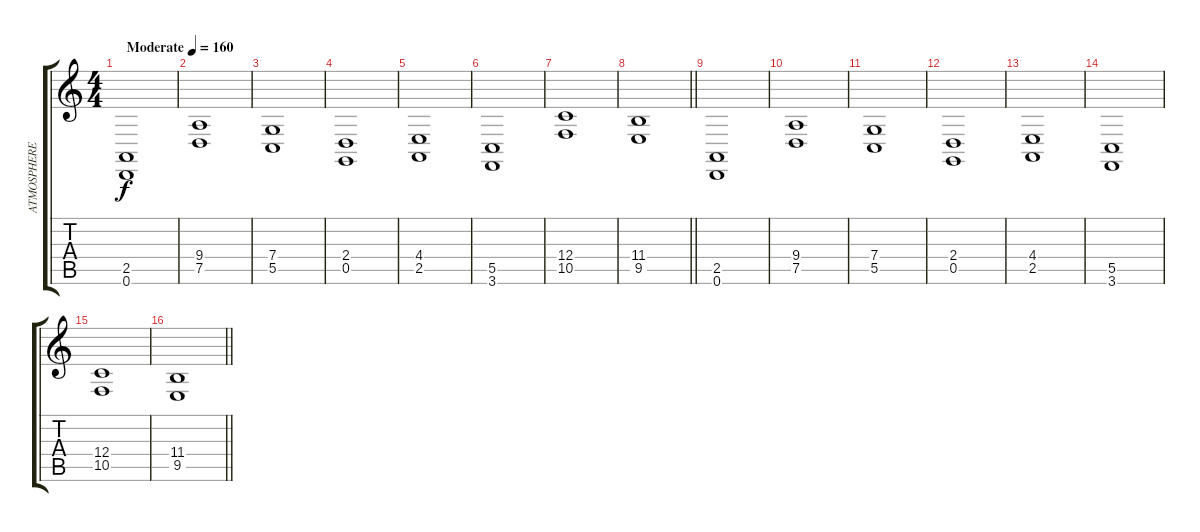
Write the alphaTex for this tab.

\track ("ATMOSPHERE" "ATMOSPHERE") {instrument pad2warm}
\staff {score tabs}
\tuning (D4 A3 F3 C3 G2 D2) {hide}
\ts (4 4)
\tempo (160 "Moderate")
\clef g2
\ks c
(2.5 0.6).1{dy f instrument pad2warm} |
(9.4 7.5).1 |
(7.4 5.5).1 |
(2.4 0.5).1 |
(4.4 2.5).1 |
(5.5 3.6).1 |
(12.4 10.5).1 |
\barLineRight lightlight
(11.4 9.5).1 |
(2.5 0.6).1 |
(9.4 7.5).1 |
(7.4 5.5).1 |
(2.4 0.5).1 |
(4.4 2.5).1 |
(5.5 3.6).1 |
(12.4 10.5).1 |
\barLineRight lightlight
(11.4 9.5).1
